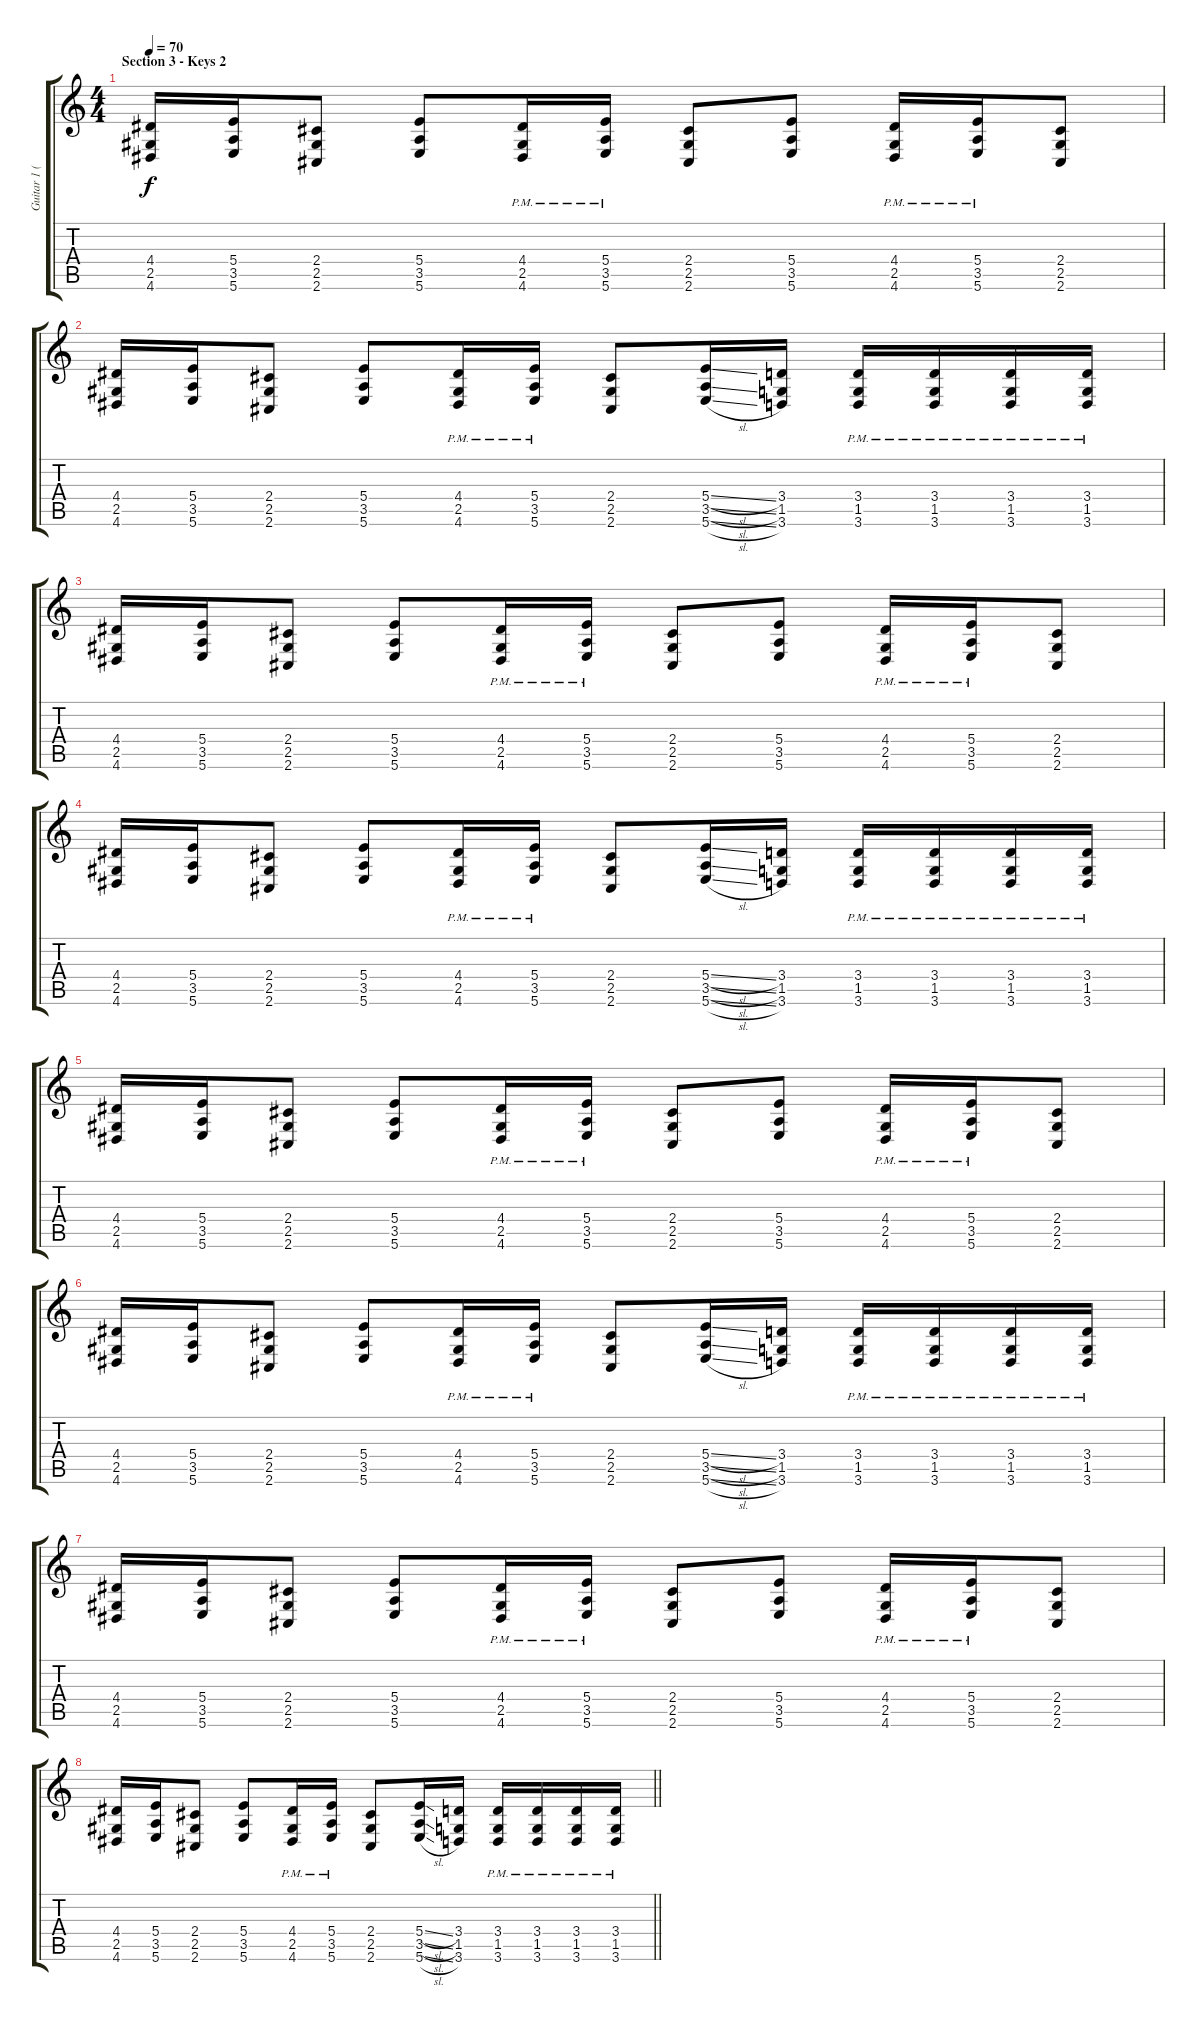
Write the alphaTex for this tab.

\track ("Guitar 1 (Distortion)" "Guitar 1 (") {instrument distortionguitar}
\staff {score tabs}
\tuning (Db4 Ab3 E3 B2 Gb2 B1) {hide}
\ts (4 4)
\section ("" "Section 3 - Keys 2")
\tempo 70
\clef g2
\ks c
(4.4 2.5 4.6).16{dy f} (5.4 3.5 5.6).16 (2.4 2.5 2.6).8 (5.4 3.5 5.6).8 (4.4{pm} 2.5{pm} 4.6{pm}).16 (5.4{pm} 3.5{pm} 5.6).16 (2.4 2.5 2.6).8 (5.4 3.5 5.6).8 (4.4{pm} 2.5{pm} 4.6{pm}).16 (5.4{pm} 3.5{pm} 5.6{pm}).16 (2.4 2.5 2.6).8 |
(4.4 2.5 4.6).16 (5.4 3.5 5.6).16 (2.4 2.5 2.6).8 (5.4 3.5 5.6).8 (4.4{pm} 2.5{pm} 4.6{pm}).16 (5.4{pm} 3.5{pm} 5.6).16 (2.4 2.5 2.6).8 (5.4{sl} 3.5{sl} 5.6{sl}).16 (3.4 1.5 3.6).16 (3.4{pm} 1.5{pm} 3.6{pm}).16 (3.4{pm} 1.5{pm} 3.6{pm}).16 (3.4{pm} 1.5{pm} 3.6{pm}).16 (3.4{pm} 1.5{pm} 3.6{pm}).16 |
(4.4 2.5 4.6).16 (5.4 3.5 5.6).16 (2.4 2.5 2.6).8 (5.4 3.5 5.6).8 (4.4{pm} 2.5{pm} 4.6{pm}).16 (5.4{pm} 3.5{pm} 5.6).16 (2.4 2.5 2.6).8 (5.4 3.5 5.6).8 (4.4{pm} 2.5{pm} 4.6{pm}).16 (5.4{pm} 3.5{pm} 5.6{pm}).16 (2.4 2.5 2.6).8 |
(4.4 2.5 4.6).16 (5.4 3.5 5.6).16 (2.4 2.5 2.6).8 (5.4 3.5 5.6).8 (4.4{pm} 2.5{pm} 4.6{pm}).16 (5.4{pm} 3.5{pm} 5.6).16 (2.4 2.5 2.6).8 (5.4{sl} 3.5{sl} 5.6{sl}).16 (3.4 1.5 3.6).16 (3.4{pm} 1.5{pm} 3.6{pm}).16 (3.4{pm} 1.5{pm} 3.6{pm}).16 (3.4{pm} 1.5{pm} 3.6{pm}).16 (3.4{pm} 1.5{pm} 3.6{pm}).16 |
(4.4 2.5 4.6).16 (5.4 3.5 5.6).16 (2.4 2.5 2.6).8 (5.4 3.5 5.6).8 (4.4{pm} 2.5{pm} 4.6{pm}).16 (5.4{pm} 3.5{pm} 5.6).16 (2.4 2.5 2.6).8 (5.4 3.5 5.6).8 (4.4{pm} 2.5{pm} 4.6{pm}).16 (5.4{pm} 3.5{pm} 5.6{pm}).16 (2.4 2.5 2.6).8 |
(4.4 2.5 4.6).16 (5.4 3.5 5.6).16 (2.4 2.5 2.6).8 (5.4 3.5 5.6).8 (4.4{pm} 2.5{pm} 4.6{pm}).16 (5.4{pm} 3.5{pm} 5.6).16 (2.4 2.5 2.6).8 (5.4{sl} 3.5{sl} 5.6{sl}).16 (3.4 1.5 3.6).16 (3.4{pm} 1.5{pm} 3.6{pm}).16 (3.4{pm} 1.5{pm} 3.6{pm}).16 (3.4{pm} 1.5{pm} 3.6{pm}).16 (3.4{pm} 1.5{pm} 3.6{pm}).16 |
(4.4 2.5 4.6).16 (5.4 3.5 5.6).16 (2.4 2.5 2.6).8 (5.4 3.5 5.6).8 (4.4{pm} 2.5{pm} 4.6{pm}).16 (5.4{pm} 3.5{pm} 5.6).16 (2.4 2.5 2.6).8 (5.4 3.5 5.6).8 (4.4{pm} 2.5{pm} 4.6{pm}).16 (5.4{pm} 3.5{pm} 5.6{pm}).16 (2.4 2.5 2.6).8 |
\barLineRight lightlight
(4.4 2.5 4.6).16 (5.4 3.5 5.6).16 (2.4 2.5 2.6).8 (5.4 3.5 5.6).8 (4.4{pm} 2.5{pm} 4.6{pm}).16 (5.4{pm} 3.5{pm} 5.6).16 (2.4 2.5 2.6).8 (5.4{sl} 3.5{sl} 5.6{sl}).16 (3.4 1.5 3.6).16 (3.4{pm} 1.5{pm} 3.6{pm}).16 (3.4{pm} 1.5{pm} 3.6{pm}).16 (3.4{pm} 1.5{pm} 3.6{pm}).16 (3.4{pm} 1.5{pm} 3.6{pm}).16
